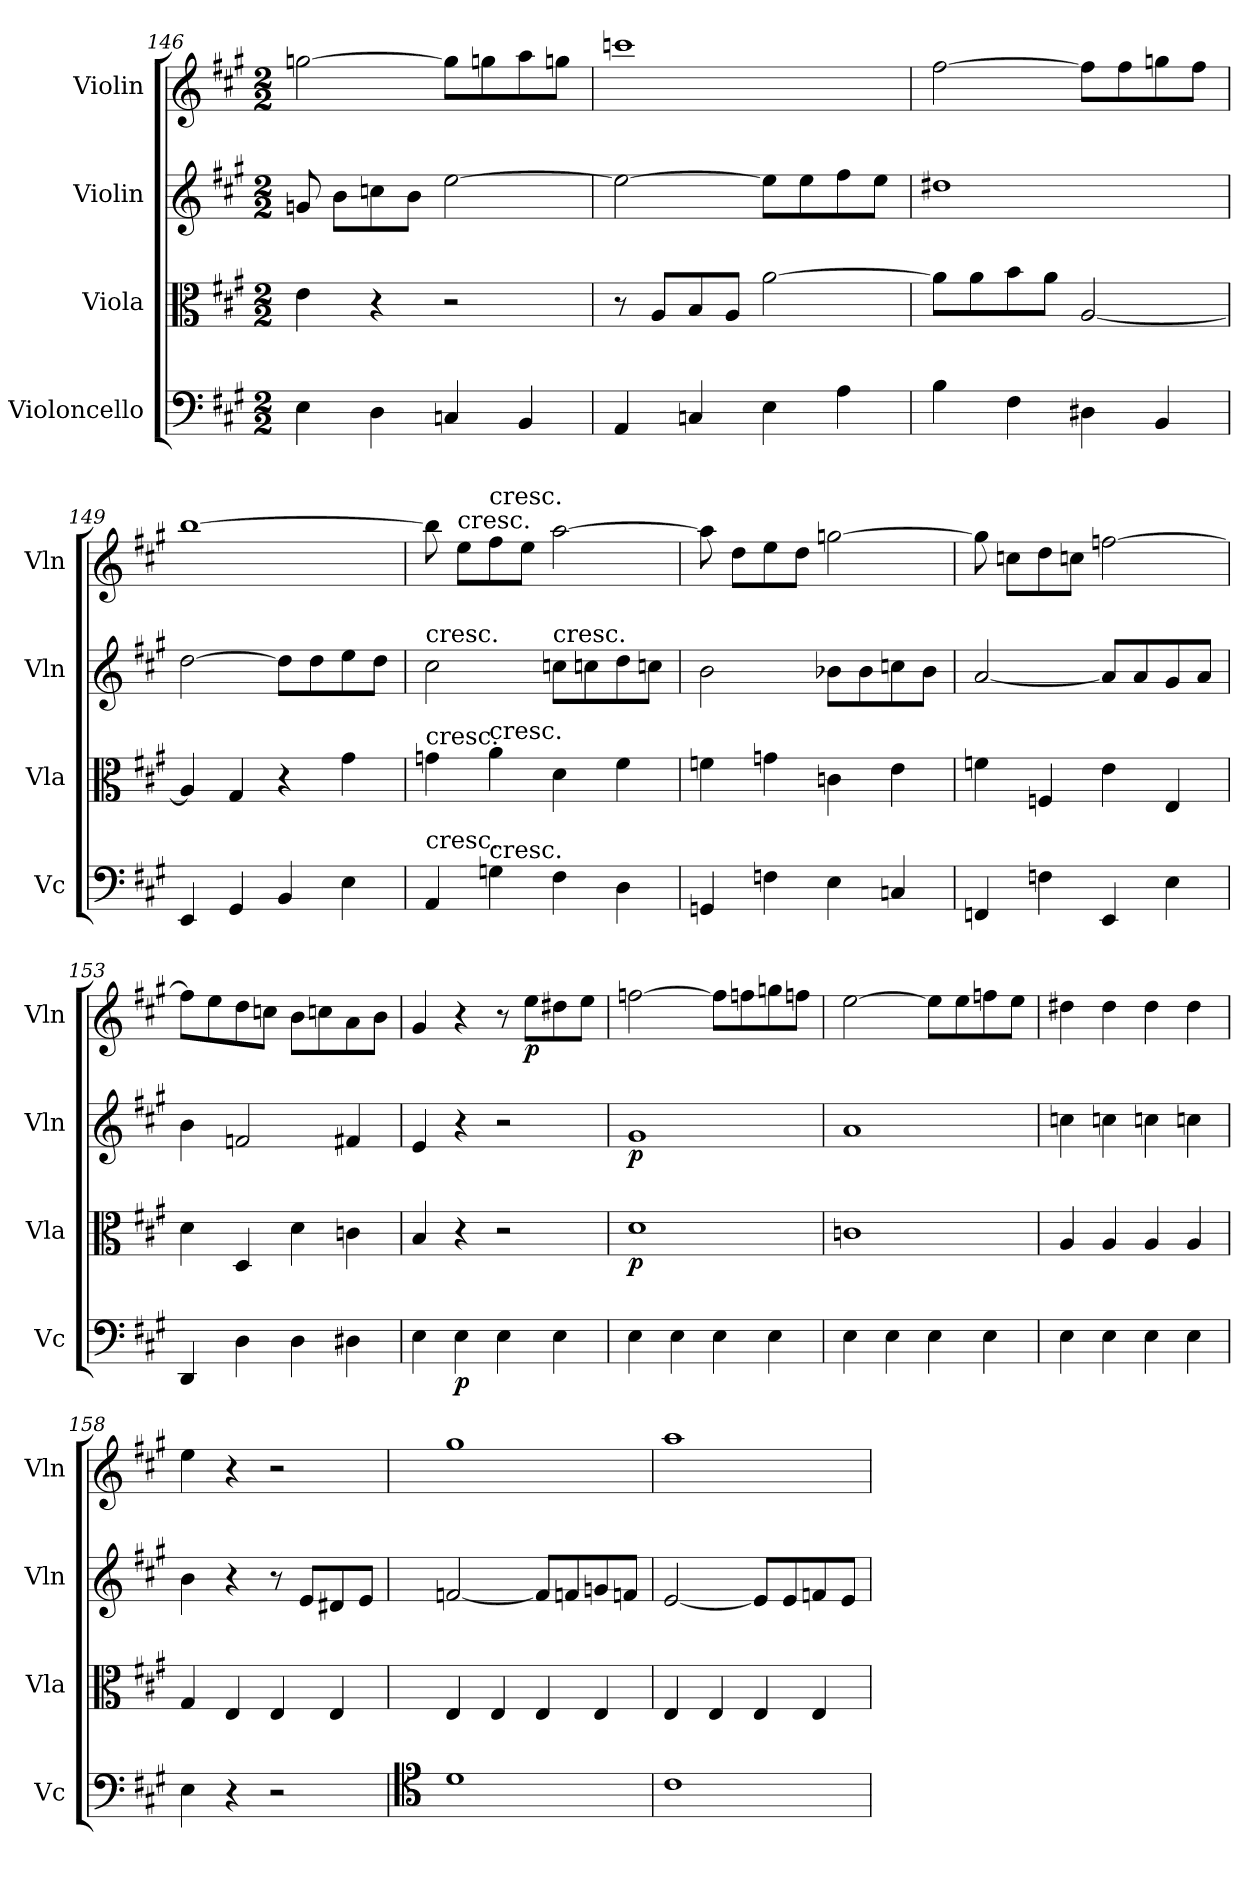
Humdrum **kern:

**kern	**dynam	**kern	**dynam	**kern	**dynam	**kern	**dynam
*part4	*part4	*part3	*part3	*part2	*part2	*part1	*part1
*staff4	*staff4	*staff3	*staff3	*staff2	*staff2	*staff1	*staff1
*I"Violoncello	*	*I"Viola	*	*I"Violin	*	*I"Violin	*
*I'Vc	*	*I'Vla	*	*I'Vln	*	*I'Vln	*
*clefF4	*	*clefC3	*	*clefG2	*	*clefG2	*
*k[f#c#g#]	*	*k[f#c#g#]	*	*k[f#c#g#]	*	*k[f#c#g#]	*
*A:	*	*A:	*	*A:	*	*A:	*
*M2/2	*	*M2/2	*	*M2/2	*	*M2/2	*
=146	=146	=146	=146	=146	=146	=146	=146
4E\	.	4e\	.	8gn/	.	[2ggn\	.
.	.	.	.	8b\L	.	.	.
4D\	.	4r	.	8ccn\	.	.	.
.	.	.	.	8b\J	.	.	.
4Cn/	.	2r	.	[2ee\	.	8gg\L]	.
.	.	.	.	.	.	8ggn\	.
4BB/	.	.	.	.	.	8aa\	.
.	.	.	.	.	.	8ggn\J	.
=147	=147	=147	=147	=147	=147	=147	=147
4AA/	.	8r	.	2ee\_	.	1cccn	.
.	.	8A/L	.	.	.	.	.
4Cn/	.	8B/	.	.	.	.	.
.	.	8A/J	.	.	.	.	.
4E\	.	[2a\	.	8ee\L]	.	.	.
.	.	.	.	8ee\	.	.	.
4A\	.	.	.	8ff#\	.	.	.
.	.	.	.	8ee\J	.	.	.
=148	=148	=148	=148	=148	=148	=148	=148
4B\	.	8a\L]	.	1dd#X	.	[2ff#\	.
.	.	8a\	.	.	.	.	.
4F#\	.	8b\	.	.	.	.	.
.	.	8a\J	.	.	.	.	.
4D#X\	.	[2A/	.	.	.	8ff#\L]	.
.	.	.	.	.	.	8ff#\	.
4BB/	.	.	.	.	.	8ggn\	.
.	.	.	.	.	.	8ff#\J	.
=149	=149	=149	=149	=149	=149	=149	=149
4EE/	.	4A/]	.	[2dd\	.	[1bb	.
4GG#/	.	4G#/	.	.	.	.	.
4BB/	.	4r	.	8dd\L]	.	.	.
.	.	.	.	8dd\	.	.	.
4E\	.	4g#\	.	8ee\	.	.	.
.	.	.	.	8dd\J	.	.	.
=150	=150	=150	=150	=150	=150	=150	=150
!	!	!	!	!LO:TX:t=cresc.	!	!	!
!	!	!LO:TX:t=cresc.	!	!	!	!	!
!LO:TX:t=cresc.	!	!	!	!	!	!	!
4AA/	.	4gn\	.	2cc#\	.	8bb\]	.
!	!	!	!	!	!	!LO:TX:t=cresc.	!
.	.	.	.	.	.	8ee\L	.
!	!	!	!	!	!	!LO:TX:t=cresc.	!
!	!	!LO:TX:t=cresc.	!	!	!	!	!
!LO:TX:t=cresc.	!	!	!	!	!	!	!
4Gn\	.	4a\	.	.	.	8ff#\	.
.	.	.	.	.	.	8ee\J	.
!	!	!	!	!LO:TX:t=cresc.	!	!	!
4F#\	.	4d\	.	8ccn\L	.	[2aa\	.
.	.	.	.	8ccn\	.	.	.
4D\	.	4f#\	.	8dd\	.	.	.
.	.	.	.	8ccn\J	.	.	.
=151	=151	=151	=151	=151	=151	=151	=151
4GGn/	.	4fn\	.	2b\	.	8aa\]	.
.	.	.	.	.	.	8dd\L	.
4Fn\	.	4gn\	.	.	.	8ee\	.
.	.	.	.	.	.	8dd\J	.
4E\	.	4cn\	.	8b-X\L	.	[2ggn\	.
.	.	.	.	8b-\	.	.	.
4Cn/	.	4e\	.	8ccn\	.	.	.
.	.	.	.	8b-\J	.	.	.
=152	=152	=152	=152	=152	=152	=152	=152
4FFn/	.	4fn\	.	[2a/	.	8gg\]	.
.	.	.	.	.	.	8ccn\L	.
4Fn\	.	4Fn/	.	.	.	8dd\	.
.	.	.	.	.	.	8ccn\J	.
4EE/	.	4e\	.	8a/L]	.	[2ffn\	.
.	.	.	.	8a/	.	.	.
4E\	.	4E/	.	8g#/	.	.	.
.	.	.	.	8a/J	.	.	.
=153	=153	=153	=153	=153	=153	=153	=153
4DD/	.	4d\	.	4b\	.	8ff\L]	.
.	.	.	.	.	.	8ee\	.
4D\	.	4D/	.	2fn/	.	8dd\	.
.	.	.	.	.	.	8ccn\J	.
4D\	.	4d\	.	.	.	8b\L	.
.	.	.	.	.	.	8ccn\	.
4D#X\	.	4cn\	.	4f#X/	.	8a\	.
.	.	.	.	.	.	8b\J	.
=154	=154	=154	=154	=154	=154	=154	=154
4E\	.	4B/	.	4e/	.	4g#/	.
4E\	p	4r	.	4r	.	4r	.
4E\	.	2r	.	2r	.	8r	.
.	.	.	.	.	.	8ee\L	p
4E\	.	.	.	.	.	8dd#X\	.
.	.	.	.	.	.	8ee\J	.
=155	=155	=155	=155	=155	=155	=155	=155
4E\	.	1d	p	1g#	p	[2ffn\	.
4E\	.	.	.	.	.	.	.
4E\	.	.	.	.	.	8ff\L]	.
.	.	.	.	.	.	8ffn\	.
4E\	.	.	.	.	.	8ggn\	.
.	.	.	.	.	.	8ffn\J	.
=156	=156	=156	=156	=156	=156	=156	=156
4E\	.	1cn	.	1a	.	[2ee\	.
4E\	.	.	.	.	.	.	.
4E\	.	.	.	.	.	8ee\L]	.
.	.	.	.	.	.	8ee\	.
4E\	.	.	.	.	.	8ffn\	.
.	.	.	.	.	.	8ee\J	.
=157	=157	=157	=157	=157	=157	=157	=157
4E\	.	4A/	.	4ccn\	.	4dd#X\	.
4E\	.	4A/	.	4ccn\	.	4dd#\	.
4E\	.	4A/	.	4ccn\	.	4dd#\	.
4E\	.	4A/	.	4ccn\	.	4dd#\	.
=158	=158	=158	=158	=158	=158	=158	=158
4E\	.	4G#/	.	4b\	.	4ee\	.
4r	.	4E/	.	4r	.	4r	.
2r	.	4E/	.	8r	.	2r	.
.	.	.	.	8e/L	.	.	.
.	.	4E/	.	8d#X/	.	.	.
.	.	.	.	8e/J	.	.	.
=159	=159	=159	=159	=159	=159	=159	=159
*clefC4	*	*	*	*	*	*	*
1d	.	4E/	.	[2fn/	.	1gg#	.
.	.	4E/	.	.	.	.	.
.	.	4E/	.	8f/L]	.	.	.
.	.	.	.	8fn/	.	.	.
.	.	4E/	.	8gn/	.	.	.
.	.	.	.	8fn/J	.	.	.
=160	=160	=160	=160	=160	=160	=160	=160
1c#	.	4E/	.	[2e/	.	1aa	.
.	.	4E/	.	.	.	.	.
.	.	4E/	.	8e/L]	.	.	.
.	.	.	.	8e/	.	.	.
.	.	4E/	.	8fn/	.	.	.
.	.	.	.	8e/J	.	.	.
=	=	=	=	=	=	=	=
*-	*-	*-	*-	*-	*-	*-	*-
